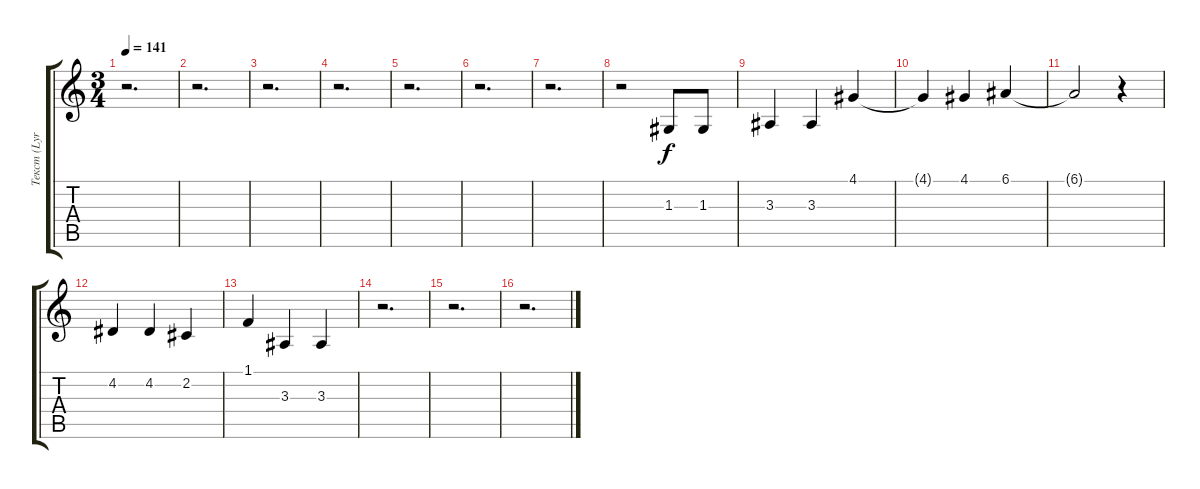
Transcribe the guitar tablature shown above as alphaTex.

\track ("Текст (Lyrics)" "Текст (Lyr") {instrument tenorsax}
\staff {score tabs}
\tuning (E4 B3 G3 D3 A2 E2) {hide}
\ts (3 4)
\tempo 141
\clef g2
\ks c
r.2{d dy f} |
r.2{d} |
r.2{d} |
r.2{d} |
r.2{d} |
r.2{d} |
r.2{d} |
r.2 1.3.8 1.3.8 |
3.3.4 3.3.4 4.1.4 |
4.1{t}.4 4.1.4 6.1.4 |
6.1{t}.2 r.4 |
4.2.4 4.2.4 2.2.4 |
1.1.4 3.3.4 3.3.4 |
r.2{d} |
r.2{d} |
r.2{d}
